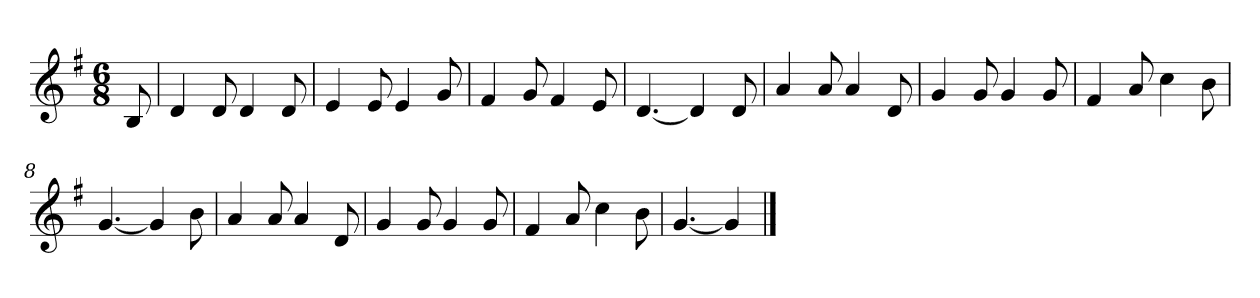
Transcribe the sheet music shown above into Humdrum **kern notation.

**kern
*part1
*staff1
*k[f#]
*M6/8
*MM120
=
8B
=1
4d
8d
4d
8d
=2
4e
8e
4e
8g
=3
4f#
8g
4f#
8e
=4
[4.d
4d]
8d
=5
4a
8a
4a
8d
=6
4g
8g
4g
8g
=7
4f#
8a
4cc
8b
=8
[4.g
4g]
8b
=9
4a
8a
4a
8d
=10
4g
8g
4g
8g
=11
4f#
8a
4cc
8b
=12
[4.g
4g]
==
*-
